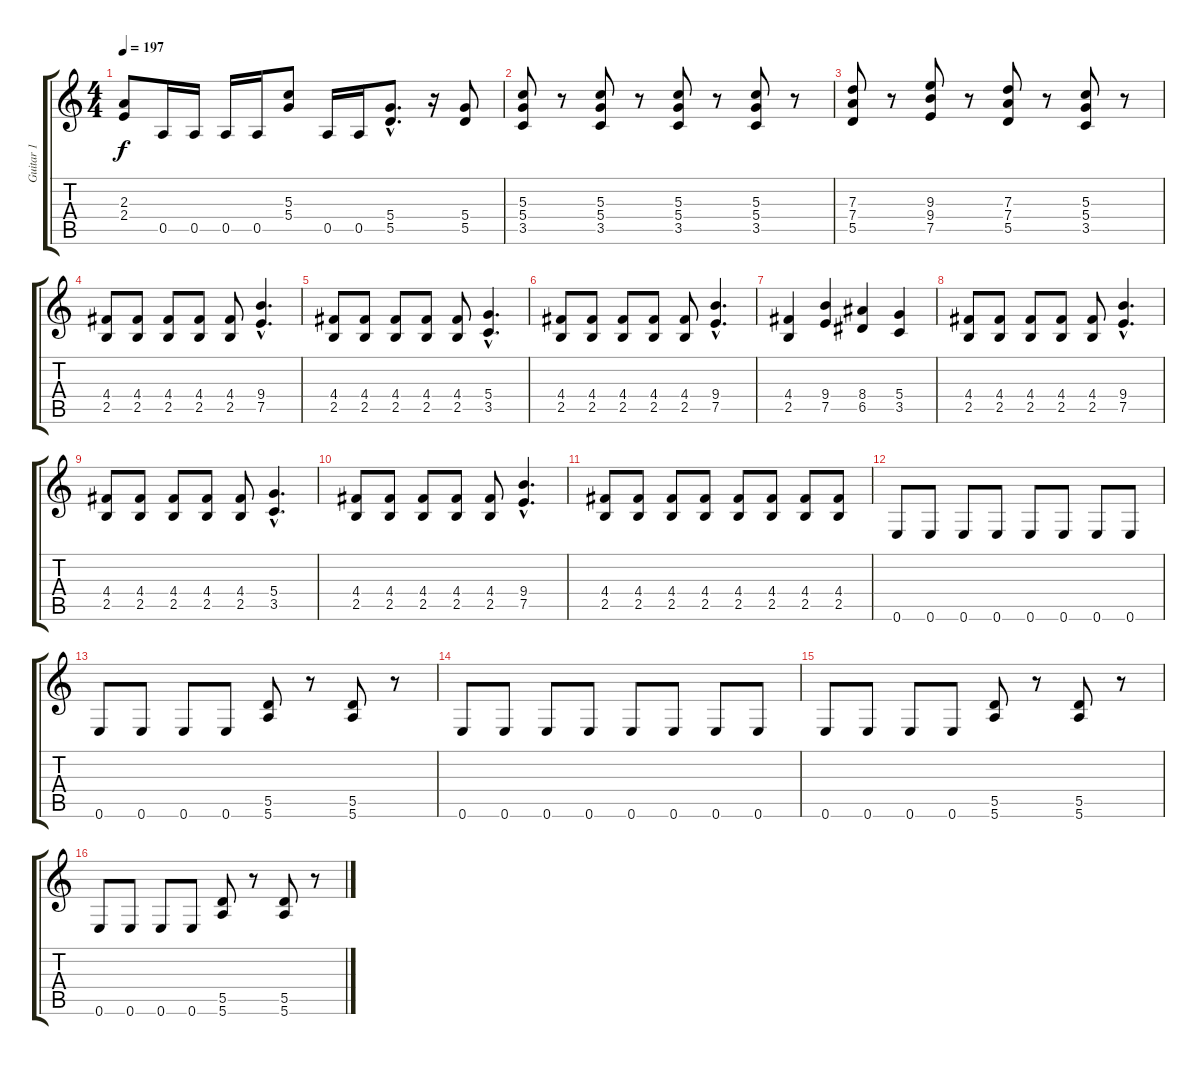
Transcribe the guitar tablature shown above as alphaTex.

\track ("Guitar 1" "Guitar 1") {instrument distortionguitar}
\staff {score tabs}
\tuning (E4 B3 G3 D3 A2 E2) {hide}
\ts (4 4)
\tempo 197
\clef g2
\ks c
(2.3 2.4).8{dy f} 0.5.16 0.5.16 0.5.16 0.5.16 (5.3 5.4).8 0.5.16 0.5.16 (5.4{hac} 5.5{hac}).8{d} r.16 (5.4 5.5).8 |
(5.3 5.4 3.5).8 r.8 (5.3 5.4 3.5).8 r.8 (5.3 5.4 3.5).8 r.8 (5.3 5.4 3.5).8 r.8 |
(7.3 7.4 5.5).8 r.8 (9.3 9.4 7.5).8 r.8 (7.3 7.4 5.5).8 r.8 (5.3 5.4 3.5).8 r.8 |
(4.4 2.5).8 (4.4 2.5).8 (4.4 2.5).8 (4.4 2.5).8 (4.4 2.5).8 (9.4{hac} 7.5{hac}).4{d} |
(4.4 2.5).8 (4.4 2.5).8 (4.4 2.5).8 (4.4 2.5).8 (4.4 2.5).8 (5.4{hac} 3.5{hac}).4{d} |
(4.4 2.5).8 (4.4 2.5).8 (4.4 2.5).8 (4.4 2.5).8 (4.4 2.5).8 (9.4{hac} 7.5{hac}).4{d} |
(4.4 2.5).4 (9.4 7.5).4 (8.4 6.5).4 (5.4 3.5).4 |
(4.4 2.5).8 (4.4 2.5).8 (4.4 2.5).8 (4.4 2.5).8 (4.4 2.5).8 (9.4{hac} 7.5{hac}).4{d} |
(4.4 2.5).8 (4.4 2.5).8 (4.4 2.5).8 (4.4 2.5).8 (4.4 2.5).8 (5.4{hac} 3.5{hac}).4{d} |
(4.4 2.5).8 (4.4 2.5).8 (4.4 2.5).8 (4.4 2.5).8 (4.4 2.5).8 (9.4{hac} 7.5{hac}).4{d} |
(4.4 2.5).8 (4.4 2.5).8 (4.4 2.5).8 (4.4 2.5).8 (4.4 2.5).8 (4.4 2.5).8 (4.4 2.5).8 (4.4 2.5).8 |
0.6.8 0.6.8 0.6.8 0.6.8 0.6.8 0.6.8 0.6.8 0.6.8 |
0.6.8 0.6.8 0.6.8 0.6.8 (5.5 5.6).8 r.8 (5.5 5.6).8 r.8 |
0.6.8 0.6.8 0.6.8 0.6.8 0.6.8 0.6.8 0.6.8 0.6.8 |
0.6.8 0.6.8 0.6.8 0.6.8 (5.5 5.6).8 r.8 (5.5 5.6).8 r.8 |
0.6.8 0.6.8 0.6.8 0.6.8 (5.5 5.6).8 r.8 (5.5 5.6).8 r.8
